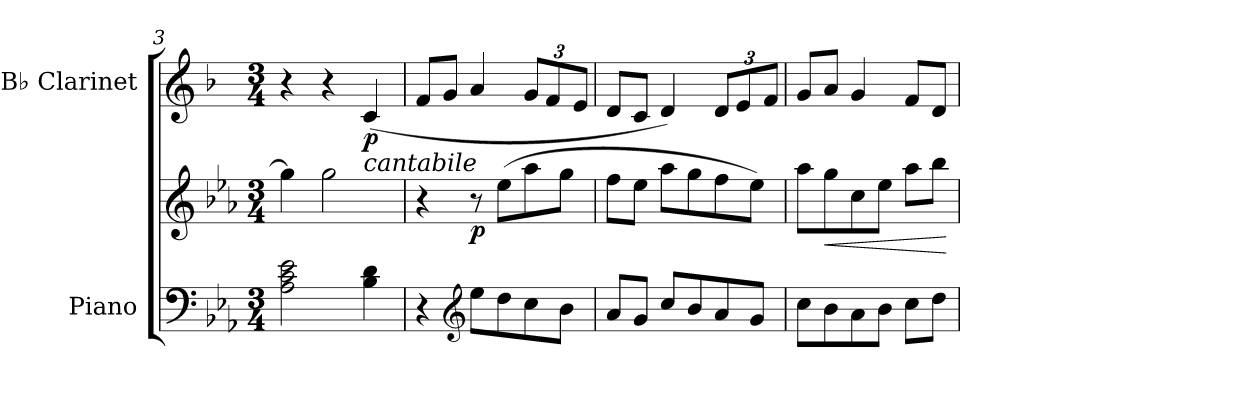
**kern	**kern	**dynam	**kern	**dynam
*part2	*part2	*part2	*part1	*part1
*staff3	*staff2	*staff2/3	*staff1	*staff1
*I"Piano	*	*	*I"B♭ Clarinet	*
*I'Pno.	*	*	*I'B♭ Cl.	*
*clefF4	*clefG2	*	*clefG2	*
*	*	*	*ITrd1c2	*
*k[b-e-a-]	*k[b-e-a-]	*	*k[b-e-a-]	*
*M3/4	*M3/4	*	*M3/4	*
=3	=3	=3	=3	=3
2A-\ 2c\ 2e-\	4gg\]	.	4r	.
.	2gg\	.	4r	.
!	!	!	!LO:TX:b:i:t=cantabile	!
!	!	!	!	!LO:DY:b
4B-\ 4d\	.	.	(>4B-/	p
=4	=4	=4	=4	=4
4r	4r	.	8e-/L	.
.	.	.	8f/J	.
*clefG2	*	*	*	*
!	!	!LO:DY:b	!	!
8ee-\L	8r	p	4g/	.
8dd\	(>8ee-\L	.	.	.
*	*	*	*Xbrackettup	*
8cc\	8aa-\	.	12f/L	.
.	.	.	12e-/	.
8b-\J	8gg\J	.	.	.
.	.	.	12d/J	.
!!LO:LB:g=z
=5	=5	=5	=5	=5
8a-/L	8ff\L	.	8c/L	.
8g/J	8ee-\J	.	8B-/J	.
8cc/L	8aa-\L	.	4c/)	.
8b-/	8gg\	.	.	.
8a-/	8ff\	.	12c/L	.
.	.	.	12d/	.
8g/J	8ee-\J)	.	.	.
.	.	.	12e-/J	.
=6	=6	=6	=6	=6
8cc\L	8aa-\L	.	8f/L	.
!	!	!LO:HP:b	!	!
8b-\	8gg\	<	8g/J	.
8a-\	8cc\	.	4f/	.
8b-\J	8ee-\J	.	.	.
8cc\L	8aa-\L	.	8e-/L	.
8dd\J	8bb-\J	.	8c/J	.
.	.	[	.	.
=	=	=	=	=
*-	*-	*-	*-	*-
